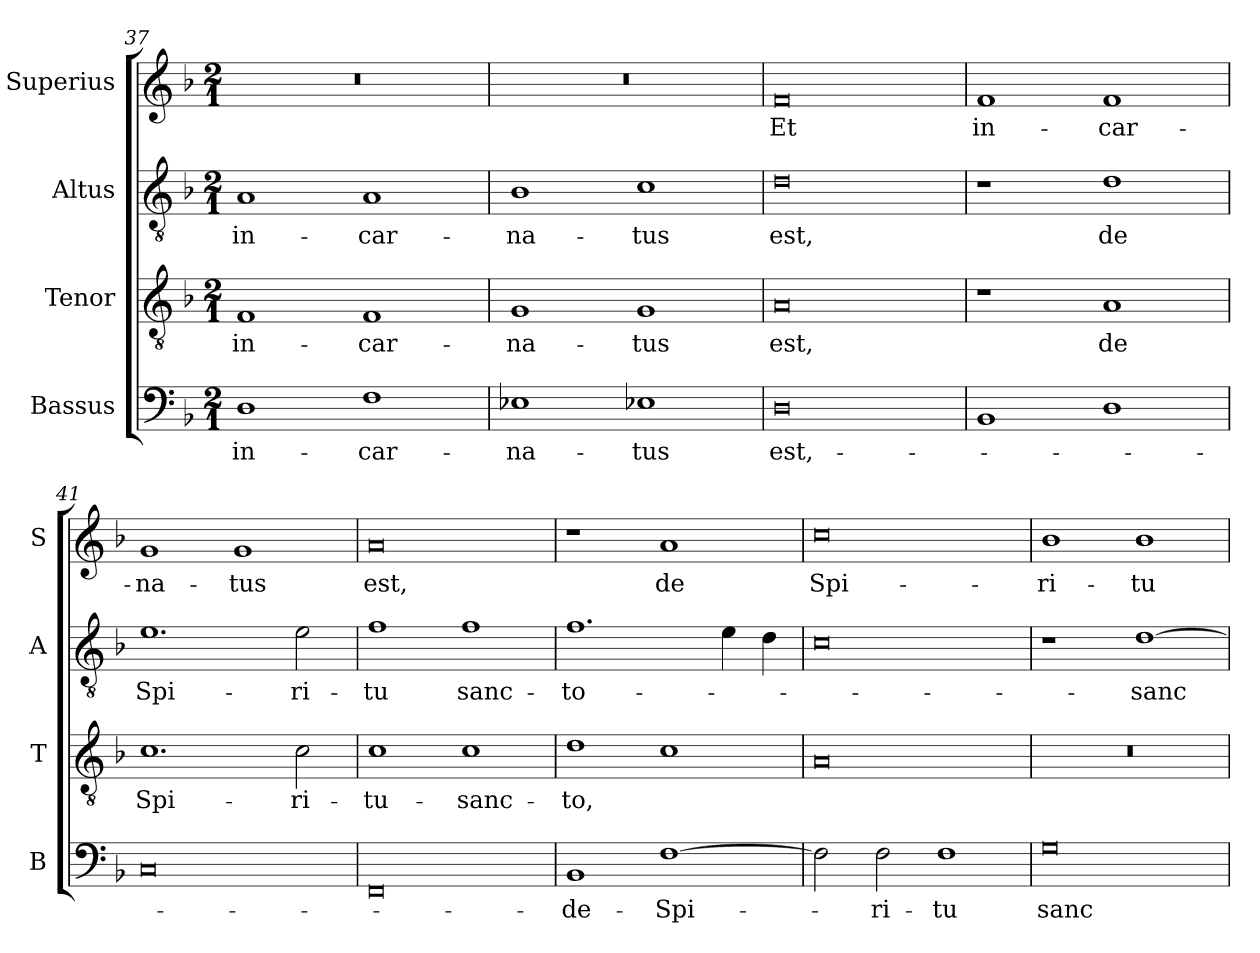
**kern	**text	**kern	**text	**kern	**text	**kern	**text
*part4	*part4	*part3	*part3	*part2	*part2	*part1	*part1
*staff4	*staff4	*staff3	*staff3	*staff2	*staff2	*staff1	*staff1
*I"Bassus	*	*I"Tenor	*	*I"Altus	*	*I"Superius	*
*I'B	*	*I'T	*	*I'A	*	*I'S	*
*clefF4	*	*clefGv2	*	*clefGv2	*	*clefG2	*
*k[b-]	*	*k[b-]	*	*k[b-]	*	*k[b-]	*
*M2/1	*	*M2/1	*	*M2/1	*	*M2/1	*
=37	=37	=37	=37	=37	=37	=37	=37
1D	in-	1F	in-	1A	in-	0r	.
1F	-car-	1F	-car-	1A	-car-	.	.
=38	=38	=38	=38	=38	=38	=38	=38
1E-X	-na-	1G	-na-	1B-	-na-	0r	.
1E-X	-tus	1G	-tus	1c	-tus	.	.
=39	=39	=39	=39	=39	=39	=39	=39
0D	est,-	0A	est,	0d	est,	0f	Et
=40	=40	=40	=40	=40	=40	=40	=40
1BB-	.	1r	.	1r	.	1f	in-
1D	.	1A	de	1d	de	1f	-car-
=41	=41	=41	=41	=41	=41	=41	=41
0C	.	1.c	Spi-	1.e	Spi-	1g	-na-
.	.	.	.	.	.	1g	-tus
.	.	2c\	-ri-	2e\	-ri-	.	.
=42	=42	=42	=42	=42	=42	=42	=42
0FF	.	1c	-tu-	1f	-tu	0a	est,
.	.	1c	-sanc-	1f	sanc-	.	.
=43	=43	=43	=43	=43	=43	=43	=43
1BB-	-de-	1d	-to,	1.f	-to-	1r	.
[1F	-Spi-	1c	.	.	.	1a	de
.	.	.	.	4e\	.	.	.
.	.	.	.	4d\	.	.	.
=44	=44	=44	=44	=44	=44	=44	=44
2F\]	.	0A	.	0c	.	0cc	Spi-
2F\	-ri-	.	.	.	.	.	.
1F	-tu	.	.	.	.	.	.
=45	=45	=45	=45	=45	=45	=45	=45
0G	sanc-	0r	.	1r	.	1b-	-ri-
.	.	.	.	[1d	-sanc-	1b-	-tu
=	=	=	=	=	=	=	=
*-	*-	*-	*-	*-	*-	*-	*-
